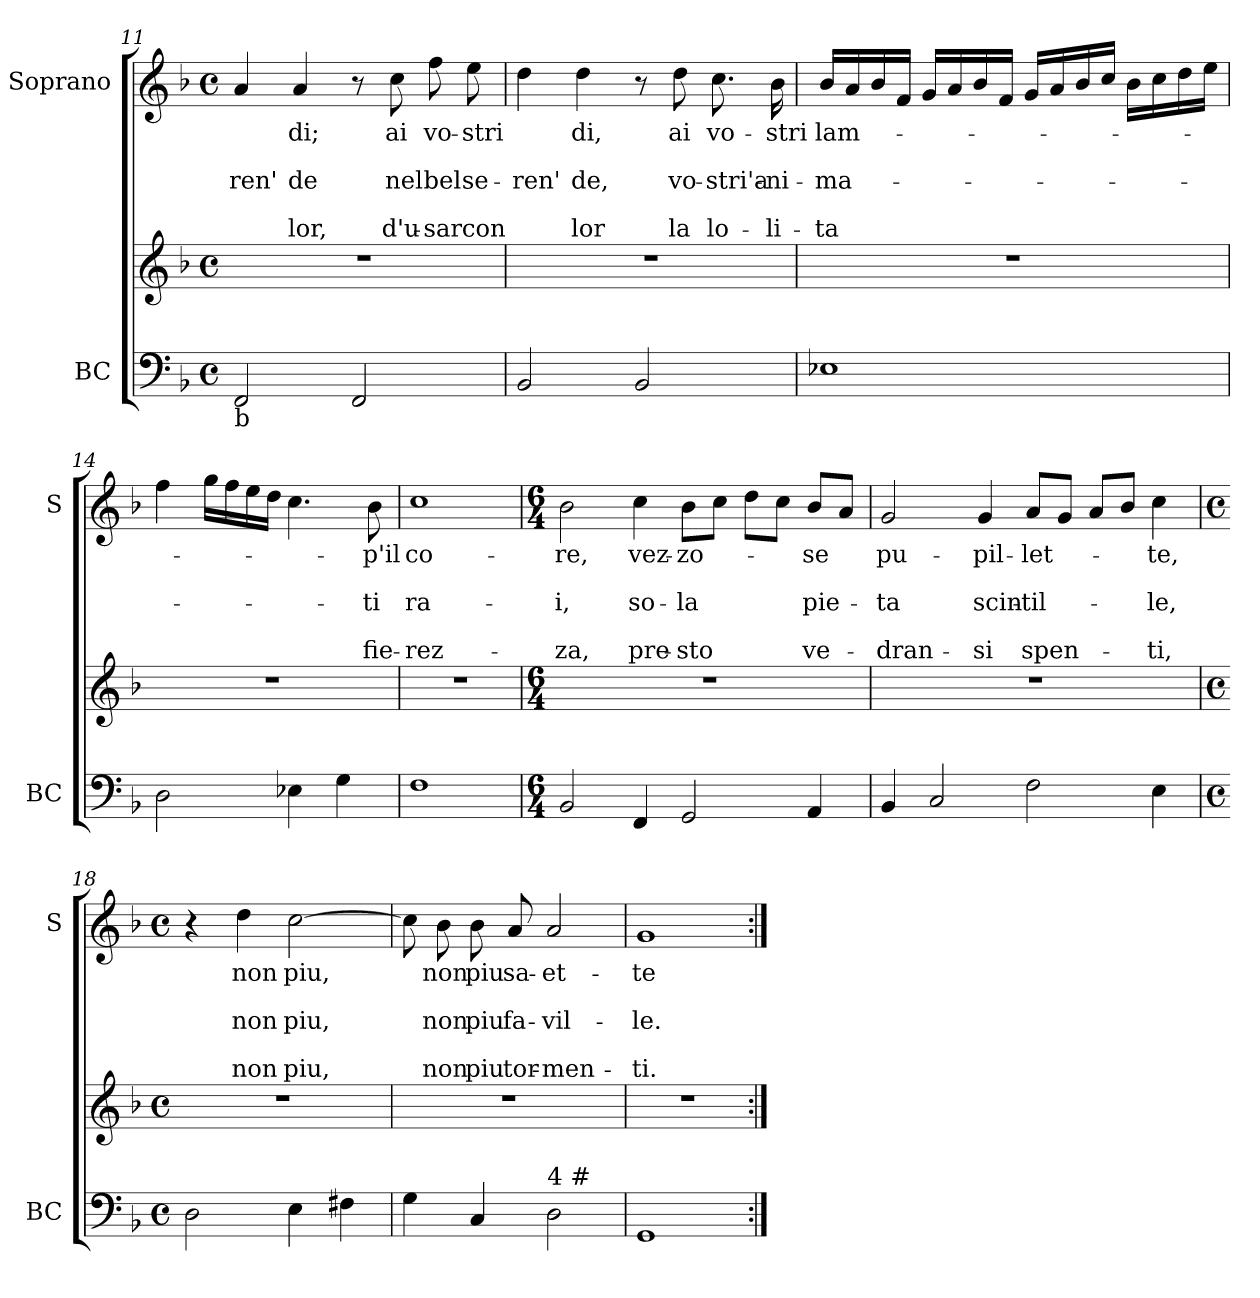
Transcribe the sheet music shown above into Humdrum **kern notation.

**kern	**kern	**kern	**text	**text	**text	**text	**text
*part2	*part2	*part1	*part1	*part1	*part1	*part1	*part1
*staff3	*staff2	*staff1	*staff1	*staff1	*staff1	*staff1	*staff1
*I"BC	*	*I"Soprano	*	*	*	*	*
*I'BC	*	*I'S	*	*	*	*	*
*clefF4	*clefG2	*clefG2	*	*	*	*	*
*k[b-]	*k[b-]	*k[b-]	*	*	*	*	*
*F:	*F:	*F:	*	*	*	*	*
*M4/4	*M4/4	*M4/4	*	*	*	*	*
*met(c)	*met(c)	*met(c)	*	*	*	*	*
=11	=11	=11	=11	=11	=11	=11	=11
!LO:TX:b:t=b	!	!	!	!	!	!	!
!	!	!	!	!	!LO:LY:b	!	!
2FF/	1r	4a/	.	.	-ren'	.	.
!	!	!	!LO:LY:b	!	!LO:LY:b	!	!LO:LY:b
.	.	4a/	-di;	.	de	.	lor,
2FF/	.	8r	.	.	.	.	.
!	!	!	!LO:LY:b	!	!LO:LY:b	!	!LO:LY:b
.	.	8cc\	ai	.	nel	.	d'u-
!	!	!	!LO:LY:b	!	!LO:LY:b	!	!LO:LY:b
.	.	8ff\	vo-	.	bel	.	-sar
!	!	!	!LO:LY:b	!	!LO:LY:b	!	!LO:LY:b
.	.	8ee\	-stri	.	se-	.	con
=12	=12	=12	=12	=12	=12	=12	=12
!	!	!	!	!	!LO:LY:b	!	!
2BB-/	1r	4dd\	.	.	-ren'	.	.
!	!	!	!LO:LY:b	!	!LO:LY:b	!	!LO:LY:b
.	.	4dd\	-di,	.	de,	.	lor
2BB-/	.	8r	.	.	.	.	.
!	!	!	!LO:LY:b	!	!LO:LY:b	!	!LO:LY:b
.	.	8dd\	ai	.	vo-	.	la
!	!	!	!LO:LY:b	!	!LO:LY:b	!	!LO:LY:b
.	.	8.cc\	vo-	.	-stri'a-	.	lo-
!	!	!	!LO:LY:b	!	!LO:LY:b	!	!LO:LY:b
.	.	16b-\	-stri	.	-ni-	.	-li-
!!LO:LB:g=z
=13	=13	=13	=13	=13	=13	=13	=13
!	!	!	!LO:LY:b	!	!LO:LY:b	!	!LO:LY:b
1E-X	1r	16b-/LL	lam-	.	-ma-	.	-ta
.	.	16a/	.	.	.	.	.
.	.	16b-/	.	.	.	.	.
.	.	16f/JJ	.	.	.	.	.
.	.	16g/LL	.	.	.	.	.
.	.	16a/	.	.	.	.	.
.	.	16b-/	.	.	.	.	.
.	.	16f/JJ	.	.	.	.	.
.	.	16g/LL	.	.	.	.	.
.	.	16a/	.	.	.	.	.
.	.	16b-/	.	.	.	.	.
.	.	16cc/JJ	.	.	.	.	.
.	.	16b-\LL	.	.	.	.	.
.	.	16cc\	.	.	.	.	.
.	.	16dd\	.	.	.	.	.
.	.	16ee\JJ	.	.	.	.	.
=14	=14	=14	=14	=14	=14	=14	=14
2D\	1r	4ff\	.	.	.	.	.
.	.	16gg\LL	.	.	.	.	.
.	.	16ff\	.	.	.	.	.
.	.	16ee\	.	.	.	.	.
.	.	16dd\JJ	.	.	.	.	.
4E-X\	.	4.cc\	.	.	.	.	.
4G\	.	.	.	.	.	.	.
!	!	!	!LO:LY:b	!	!LO:LY:b	!	!LO:LY:b
.	.	8b-\	-p'il	.	-ti	.	fie-
=15	=15	=15	=15	=15	=15	=15	=15
!	!	!	!LO:LY:b	!	!LO:LY:b	!	!LO:LY:b
1F	1r	1cc	co-	.	ra-	.	-rez-
=16	=16	=16	=16	=16	=16	=16	=16
*M6/4	*M6/4	*M6/4	*	*	*	*	*
!	!	!	!LO:LY:b	!	!LO:LY:b	!	!LO:LY:b
2BB-/	1.r	2b-\	-re,	.	-i,	.	-za,
!	!	!	!LO:LY:b	!	!LO:LY:b	!	!LO:LY:b
4FF/	.	4cc\	vez-	.	so-	.	pre-
!	!	!	!LO:LY:b	!	!LO:LY:b	!	!LO:LY:b
2GG/	.	8b-\L	-zo-	.	-la	.	-sto
.	.	8cc\J	.	.	.	.	.
.	.	8dd\L	.	.	.	.	.
.	.	8cc\J	.	.	.	.	.
!	!	!	!LO:LY:b	!	!LO:LY:b	!	!LO:LY:b
4AA/	.	8b-/L	-se	.	pie-	.	ve-
.	.	8a/J	.	.	.	.	.
!!LO:LB:g=z
=17	=17	=17	=17	=17	=17	=17	=17
!	!	!	!LO:LY:b	!	!LO:LY:b	!	!LO:LY:b
4BB-/	1.r	2g/	pu-	.	-ta	.	-dran-
2C/	.	.	.	.	.	.	.
!	!	!	!LO:LY:b	!	!LO:LY:b	!	!LO:LY:b
.	.	4g/	-pil-	.	scin-	.	-si
!	!	!	!LO:LY:b	!	!LO:LY:b	!	!LO:LY:b
2F\	.	8a/L	-let-	.	-til-	.	spen-
.	.	8g/J	.	.	.	.	.
.	.	8a/L	.	.	.	.	.
.	.	8b-/J	.	.	.	.	.
!	!	!	!LO:LY:b	!	!LO:LY:b	!	!LO:LY:b
4E\	.	4cc\	-te,	.	-le,	.	-ti,
=18	=18	=18	=18	=18	=18	=18	=18
*M4/4	*M4/4	*M4/4	*	*	*	*	*
*met(c)	*met(c)	*met(c)	*	*	*	*	*
2D\	1r	4r	.	.	.	.	.
!	!	!	!LO:LY:b	!	!LO:LY:b	!	!LO:LY:b
.	.	4dd\	non	.	non	.	non
!	!	!	!LO:LY:b	!	!LO:LY:b	!	!LO:LY:b
4E\	.	[2cc\	piu,	.	piu,	.	piu,
4F#X\	.	.	.	.	.	.	.
=19	=19	=19	=19	=19	=19	=19	=19
4G\	1r	8cc\]	.	.	.	.	.
!	!	!	!LO:LY:b	!	!LO:LY:b	!	!LO:LY:b
.	.	8b-\	non	.	non	.	non
!	!	!	!LO:LY:b	!	!LO:LY:b	!	!LO:LY:b
4C/	.	8b-\	piu	.	piu	.	piu
!	!	!	!LO:LY:b	!	!LO:LY:b	!	!LO:LY:b
.	.	8a/	sa-	.	fa-	.	tor-
!LO:TX:a:t=4 #	!	!	!	!	!	!	!
!	!	!	!LO:LY:b	!	!LO:LY:b	!	!LO:LY:b
2D\	.	2a/	-et-	.	-vil-	.	-men-
=20	=20	=20	=20	=20	=20	=20	=20
!	!	!	!LO:LY:b	!	!LO:LY:b	!	!LO:LY:b
1GG	1r	1g	-te	.	-le.	.	-ti.
=:|!	=:|!	=:|!	=:|!	=:|!	=:|!	=:|!	=:|!
*-	*-	*-	*-	*-	*-	*-	*-
